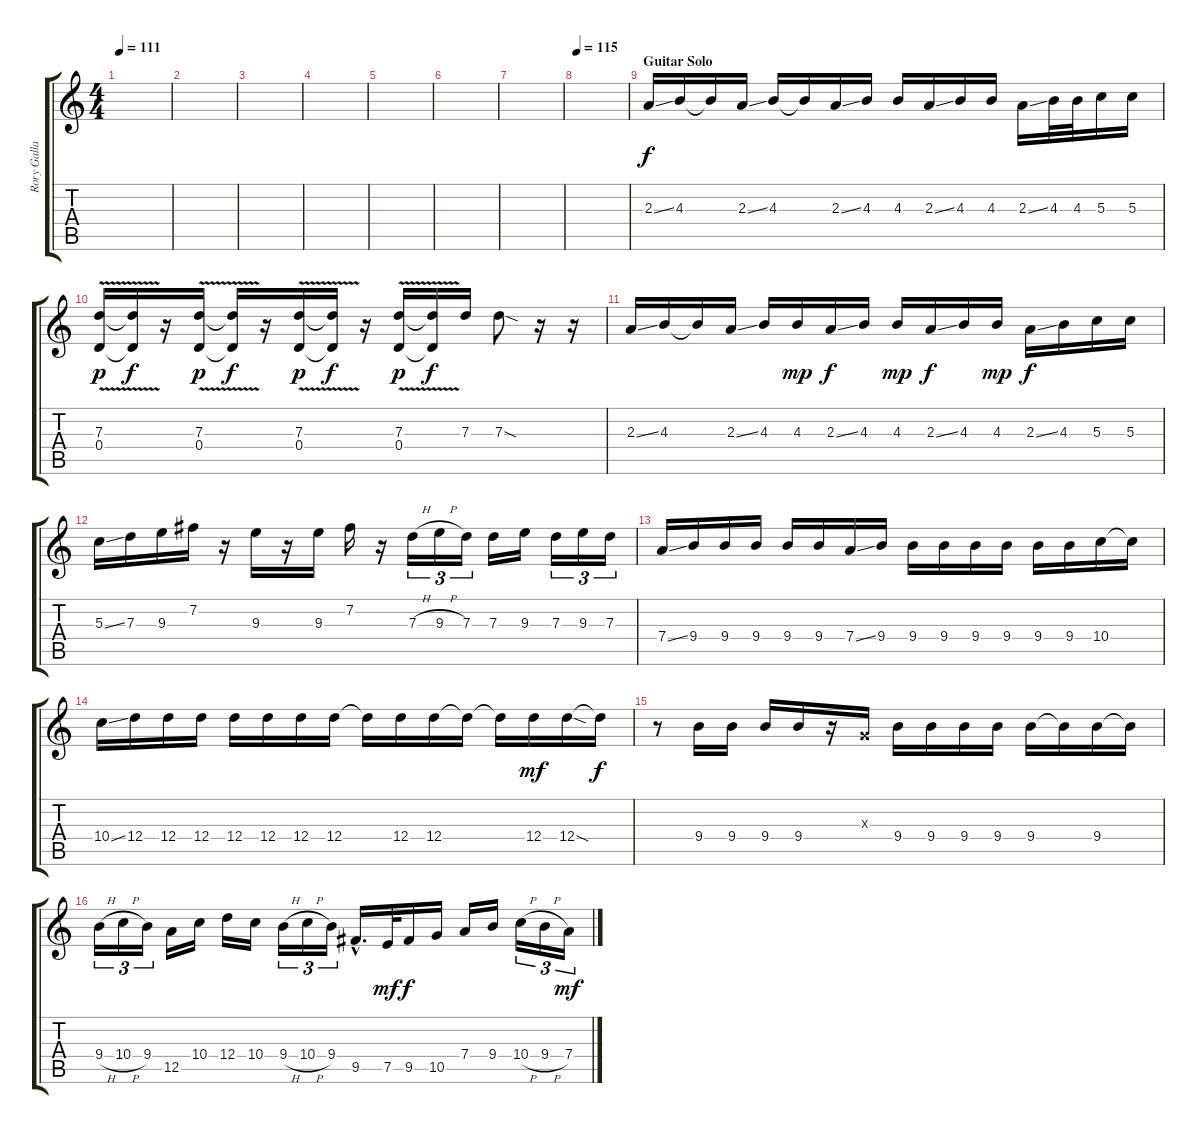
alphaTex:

\track ("Rory Gallagher Lead (For Sound)" "Rory Galla") {instrument electricguitarclean}
\staff {score tabs}
\tuning (E4 B3 G3 D3 A2 E2) {hide}
\ts (4 4)
\tempo 111
\clef g2
\ks c
|
|
|
|
|
|
|
\tempo 115
|
\section ("" "Guitar Solo")
2.3{ss}.16 4.3.16 4.3{t}.16 2.3{ss}.16 4.3.16 4.3{t}.16 2.3{ss}.16 4.3.16 4.3.16 2.3{ss}.16 4.3.16 4.3.16 2.3{ss}.16 4.3.32 4.3.32 5.3.16 5.3.16 |
(7.3{v} 0.4).16{dy p} (7.3{t} 0.4{t}).16{dy f} r.16 (7.3{v} 0.4).16{dy p} (7.3{t} 0.4{t}).16{dy f} r.16 (7.3{v} 0.4).16{dy p} (7.3{t} 0.4{t}).16{dy f} r.16 (7.3{v} 0.4).16{dy p} (7.3{t} 0.4{t}).16{dy f} 7.3.16 7.3{sod}.8 r.16 r.16 |
2.3{ss}.16 4.3.16 4.3{t}.16 2.3{ss}.16 4.3.16 4.3.16{dy mp} 2.3{ss}.16{dy f} 4.3.16 4.3.16{dy mp} 2.3{ss}.16{dy f} 4.3.16 4.3.16{dy mp} 2.3{ss}.16{dy f} 4.3.16 5.3.16 5.3.16 |
5.3{ss}.16 7.3.16 9.3.16 7.2.16 r.16 9.3.16 r.16 9.3.16 7.2.16 r.16 7.3{h}.16{tu (3 2)} 9.3{h}.16{tu (3 2)} 7.3.16{tu (3 2)} 7.3.16 9.3.16 7.3.16{tu (3 2)} 9.3.16{tu (3 2)} 7.3.16{tu (3 2)} |
7.4{ss}.16 9.4.16 9.4.16 9.4.16 9.4.16 9.4.16 7.4{ss}.16 9.4.16 9.4.16 9.4.16 9.4.16 9.4.16 9.4.16 9.4.16 10.4.16 10.4{t}.16 |
10.4{ss}.16 12.4.16 12.4.16 12.4.16 12.4.16 12.4.16 12.4.16 12.4.16 12.4{t}.16 12.4.16 12.4.16 12.4{t}.16 12.4{t}.16 12.4.16{dy mf} 12.4{sod}.16 12.4{t}.16{dy f} |
r.8 9.4.16 9.4.16 9.4.16 9.4.16 r.16 0.3{x}.16 9.4.16 9.4.16 9.4.16 9.4.16 9.4.16 9.4{t}.16 9.4.16 9.4{t}.16 |
9.4{h}.16{tu (3 2)} 10.4{h}.16{tu (3 2)} 9.4.16{tu (3 2)} 12.5.16 10.4.16 12.4.16 10.4.16 9.4{h}.16{tu (3 2)} 10.4{h}.16{tu (3 2)} 9.4.16{tu (3 2)} 9.5{hac}.16{d} 7.5.32{dy mf} 9.5.16{dy f} 10.5.16 7.4.16 9.4.16 10.4{h}.16{tu (3 2)} 9.4{h}.16{tu (3 2)} 7.4.16{tu (3 2) dy mf}
